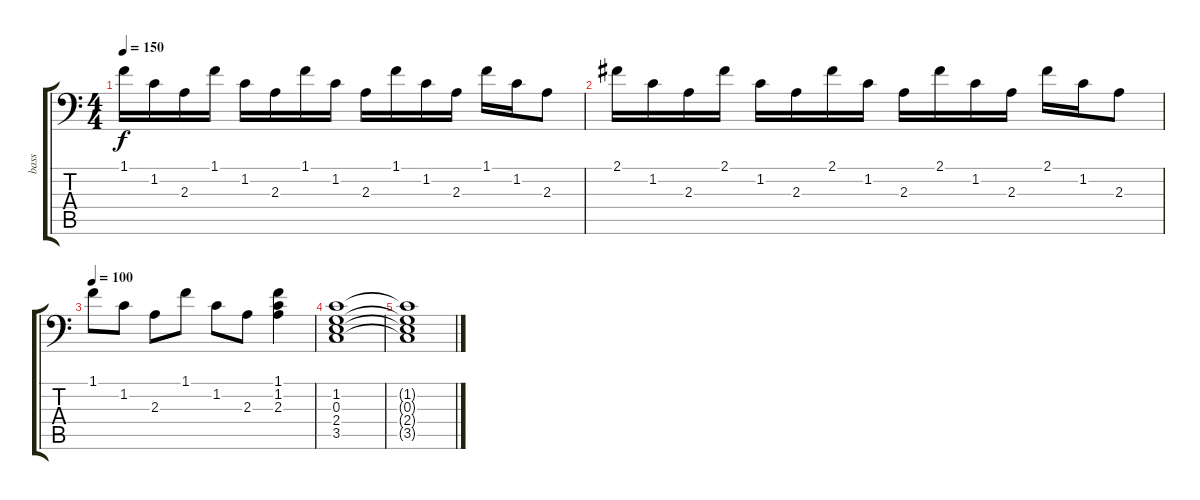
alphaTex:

\track ("bass" "bass") {instrument fretlessbass}
\staff {score tabs}
\tuning (E3 B2 G2 D2 A1 E1) {hide}
\ts (4 4)
\tempo 150
\clef f4
\ks c
1.1.16{dy f} 1.2.16 2.3.16 1.1.16 1.2.16 2.3.16 1.1.16 1.2.16 2.3.16 1.1.16 1.2.16 2.3.16 1.1.16 1.2.16 2.3.8 |
2.1.16 1.2.16 2.3.16 2.1.16 1.2.16 2.3.16 2.1.16 1.2.16 2.3.16 2.1.16 1.2.16 2.3.16 2.1.16 1.2.16 2.3.8 |
\tempo 100
1.1.8 1.2.8 2.3.8 1.1.8 1.2.8 2.3.8 (1.1 1.2 2.3).4 |
(1.2 0.3 2.4 3.5).1 |
(1.2{t} 0.3{t} 2.4{t} 3.5{t}).1
